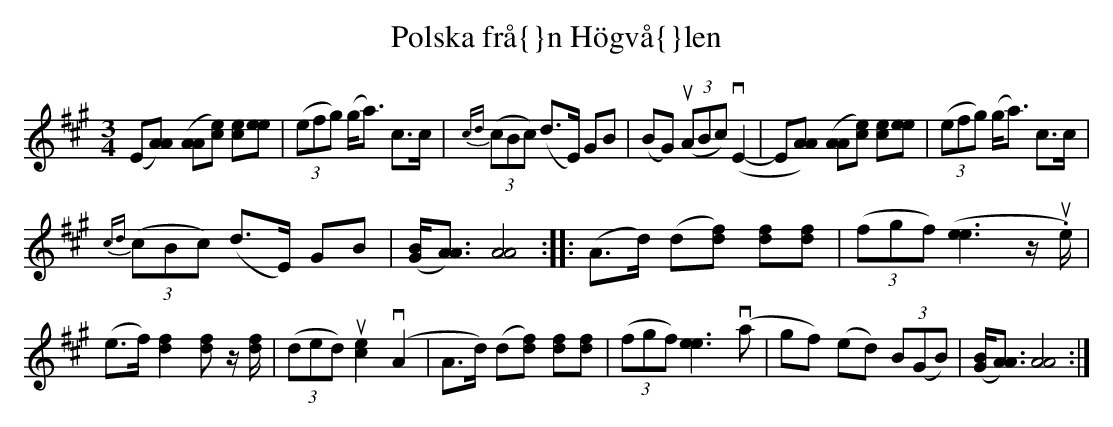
X:1
T:Polska fr\aa{}n H\"ogv\aa{}len
Q:160
M:3/4
L:1/8
K:A
(E[AA]) ([AA][ce]) [ce][ee] | ((3efg) (g<a) c>c| \
{cd}((3cBc) (d>E) GB | (BG) u((3ABc) v(E2-| \
E[AA]) ([AA][ce]) [ce][ee] | ((3efg) (g<a) c>c |
{cd}((3cBc) (d>E) GB| \
L:1/16
([GB][A3A3]) [A8A8] :: \
L:1/8
(A>d) (d[df]) [df][df] | ((3fgf) ([e3e3]z/u.e/)|
(e>f) [d2f2] [df] z/[d/f/] | ((3ded) u[c2e2] v(A2|\
A>d) (d[df]) [df][df] | ((3fgf) [e3e3] v(a |\
gf) (ed) (3B(GB)|\
L:1/16
([GB][A3A3]) [A8A8] :|
